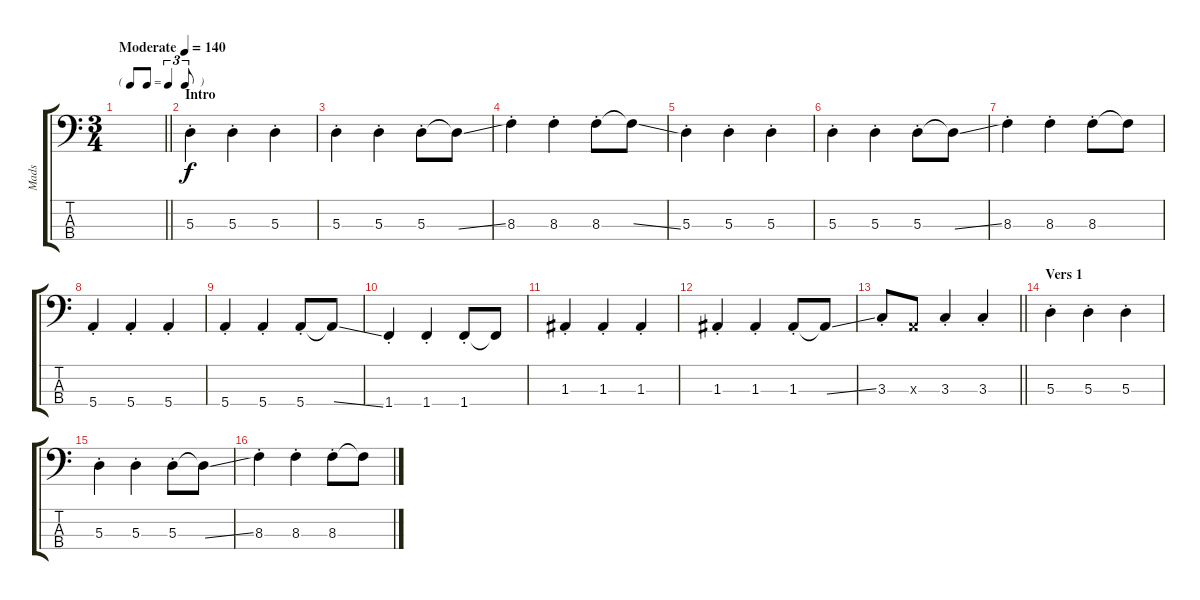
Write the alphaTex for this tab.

\track ("Mads " "Mads ") {instrument electricbassfinger}
\staff {score tabs}
\tuning (G2 D2 A1 E1) {hide}
\ts (3 4)
\tf triplet8th
\tempo (140 "Moderate")
\clef f4
\barLineRight lightlight
\ks c
|
\section ("" "Intro")
5.3{st}.4 5.3{st}.4 5.3{st}.4 |
5.3{st}.4 5.3{st}.4 5.3{st}.8 5.3{ss t}.8 |
8.3{st}.4 8.3{st}.4 8.3{st}.8 8.3{ss t}.8 |
5.3{st}.4 5.3{st}.4 5.3{st}.4 |
5.3{st}.4 5.3{st}.4 5.3{st}.8 5.3{ss t}.8 |
8.3{st}.4 8.3{st}.4 8.3{st}.8 8.3{t}.8 |
5.4{st}.4 5.4{st}.4 5.4{st}.4 |
5.4{st}.4 5.4{st}.4 5.4{st}.8 5.4{ss t}.8 |
1.4{st}.4 1.4{st}.4 1.4{st}.8 1.4{t}.8 |
1.3{st}.4 1.3{st}.4 1.3{st}.4 |
1.3{st}.4 1.3{st}.4 1.3{st}.8 1.3{ss t}.8 |
\barLineRight lightlight
3.3{st}.8 0.3{x}.8 3.3{st}.4 3.3{st}.4 |
\section ("" "Vers 1")
5.3{st}.4 5.3{st}.4 5.3{st}.4 |
5.3{st}.4 5.3{st}.4 5.3{st}.8 5.3{ss t}.8 |
8.3{st}.4 8.3{st}.4 8.3{st}.8 8.3{ss t}.8
